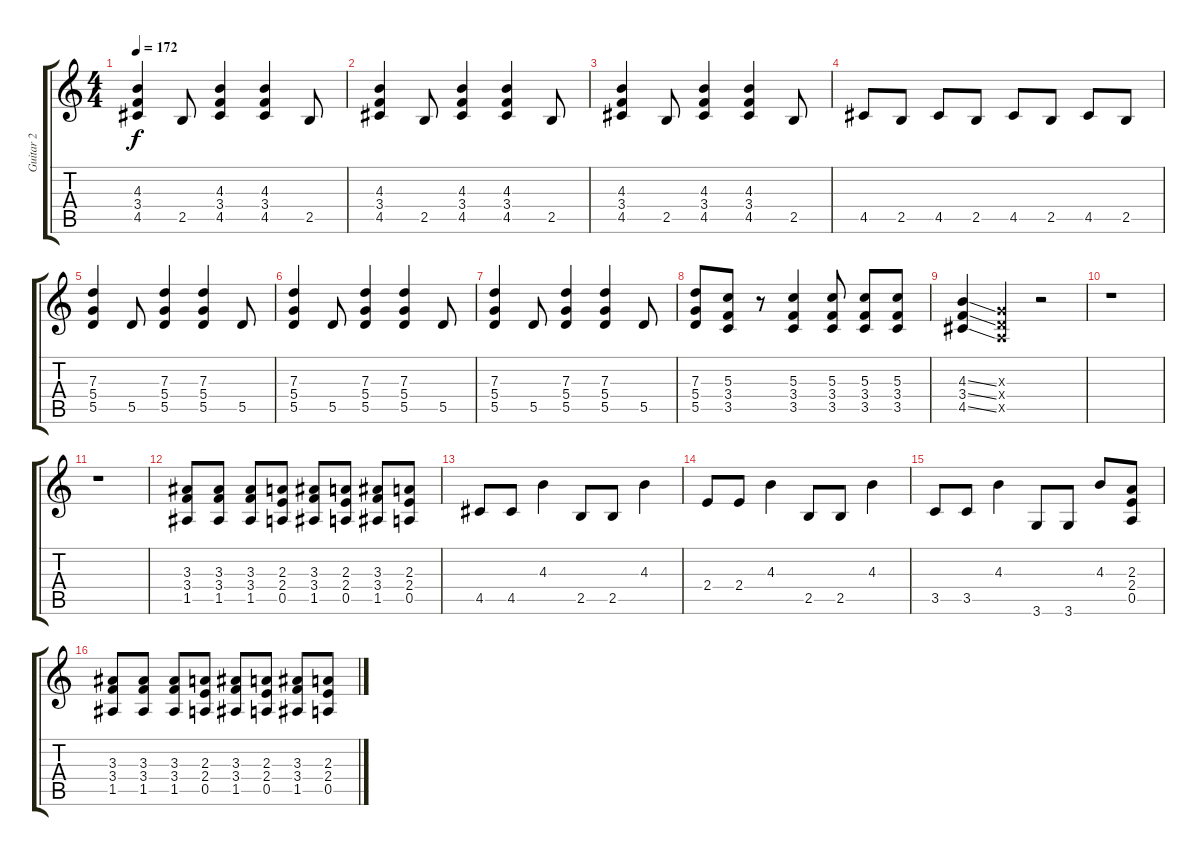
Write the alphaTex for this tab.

\track ("Guitar 2" "Guitar 2") {instrument overdrivenguitar}
\staff {score tabs}
\tuning (E4 B3 G3 D3 A2 E2) {hide}
\ts (4 4)
\tempo 172
\clef g2
\ks c
(4.3 3.4 4.5).4{dy f} 2.5.8 (4.3 3.4 4.5).4 (4.3 3.4 4.5).4 2.5.8 |
(4.3 3.4 4.5).4 2.5.8 (4.3 3.4 4.5).4 (4.3 3.4 4.5).4 2.5.8 |
(4.3 3.4 4.5).4 2.5.8 (4.3 3.4 4.5).4 (4.3 3.4 4.5).4 2.5.8 |
4.5.8 2.5.8 4.5.8 2.5.8 4.5.8 2.5.8 4.5.8 2.5.8 |
(7.3 5.4 5.5).4 5.5.8 (7.3 5.4 5.5).4 (7.3 5.4 5.5).4 5.5.8 |
(7.3 5.4 5.5).4 5.5.8 (7.3 5.4 5.5).4 (7.3 5.4 5.5).4 5.5.8 |
(7.3 5.4 5.5).4 5.5.8 (7.3 5.4 5.5).4 (7.3 5.4 5.5).4 5.5.8 |
(7.3 5.4 5.5).8 (5.3 3.4 3.5).8 r.8 (5.3 3.4 3.5).4 (5.3 3.4 3.5).8 (5.3 3.4 3.5).8 (5.3 3.4 3.5).8 |
(4.3{ss} 3.4{ss} 4.5{ss}).4 (0.3{x} 0.4{x} 0.5{x}).4 r.2 |
r.1 |
r.1 |
(3.3 3.4 1.5).8 (3.3 3.4 1.5).8 (3.3 3.4 1.5).8 (2.3 2.4 0.5).8 (3.3 3.4 1.5).8 (2.3 2.4 0.5).8 (3.3 3.4 1.5).8 (2.3 2.4 0.5).8 |
4.5.8 4.5.8 4.3.4 2.5.8 2.5.8 4.3.4 |
2.4.8 2.4.8 4.3.4 2.5.8 2.5.8 4.3.4 |
3.5.8 3.5.8 4.3.4 3.6.8 3.6.8 4.3.8 (2.3 2.4 0.5).8 |
(3.3 3.4 1.5).8 (3.3 3.4 1.5).8 (3.3 3.4 1.5).8 (2.3 2.4 0.5).8 (3.3 3.4 1.5).8 (2.3 2.4 0.5).8 (3.3 3.4 1.5).8 (2.3 2.4 0.5).8
